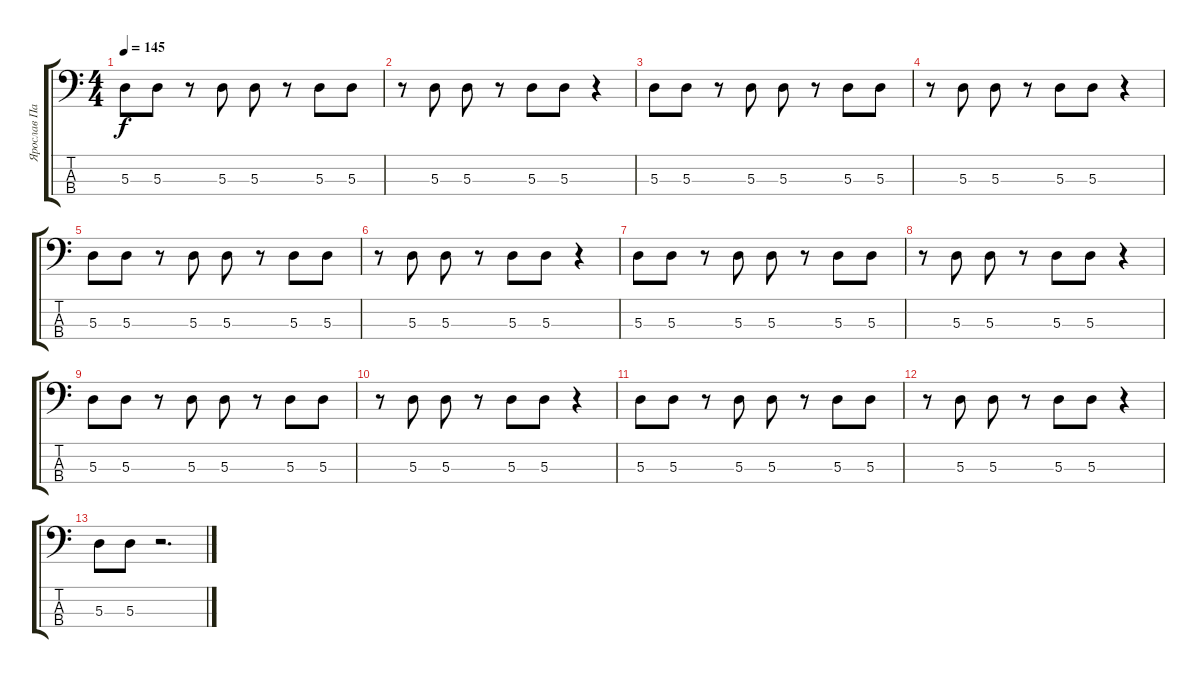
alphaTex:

\track ("Ярослав Пастухов" "Ярослав Па") {instrument electricbassfinger}
\staff {score tabs}
\tuning (G2 D2 A1 E1) {hide}
\ts (4 4)
\tempo 145
\clef f4
\ks c
5.3.8{dy f} 5.3.8 r.8 5.3.8 5.3.8 r.8 5.3.8 5.3.8 |
r.8 5.3.8 5.3.8 r.8 5.3.8 5.3.8 r.4 |
5.3.8 5.3.8 r.8 5.3.8 5.3.8 r.8 5.3.8 5.3.8 |
r.8 5.3.8 5.3.8 r.8 5.3.8 5.3.8 r.4 |
5.3.8 5.3.8 r.8 5.3.8 5.3.8 r.8 5.3.8 5.3.8 |
r.8 5.3.8 5.3.8 r.8 5.3.8 5.3.8 r.4 |
5.3.8 5.3.8 r.8 5.3.8 5.3.8 r.8 5.3.8 5.3.8 |
r.8 5.3.8 5.3.8 r.8 5.3.8 5.3.8 r.4 |
5.3.8 5.3.8 r.8 5.3.8 5.3.8 r.8 5.3.8 5.3.8 |
r.8 5.3.8 5.3.8 r.8 5.3.8 5.3.8 r.4 |
5.3.8 5.3.8 r.8 5.3.8 5.3.8 r.8 5.3.8 5.3.8 |
r.8 5.3.8 5.3.8 r.8 5.3.8 5.3.8 r.4 |
5.3.8 5.3.8 r.2{d}
